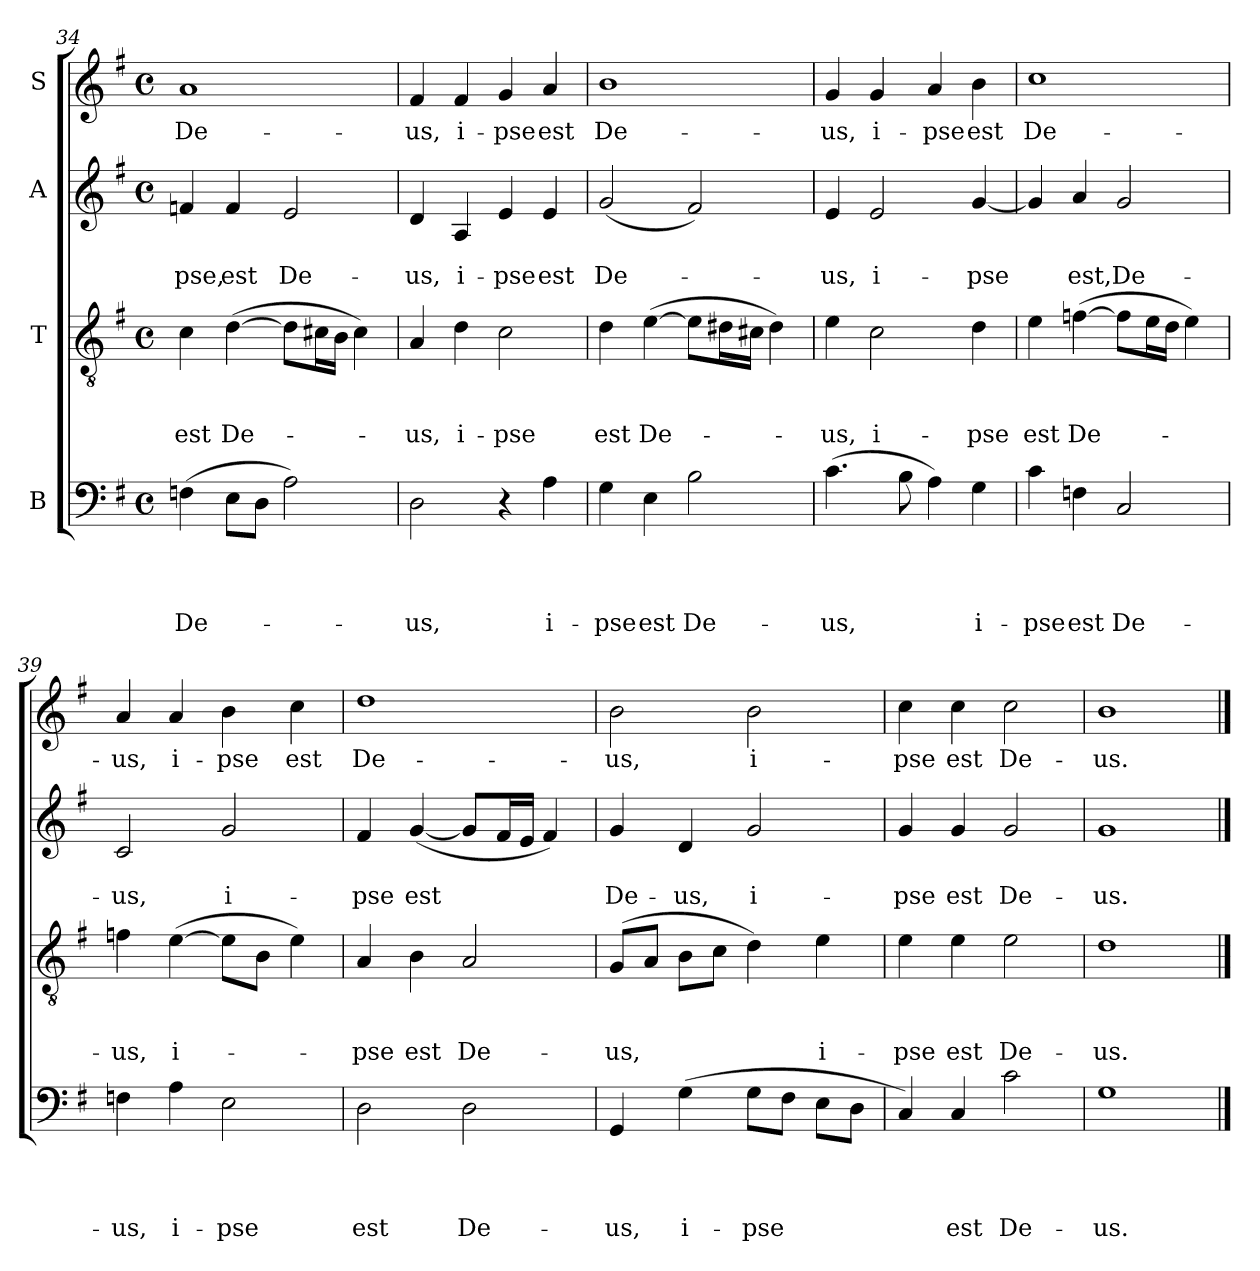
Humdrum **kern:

**kern	**text	**text	**text	**text	**kern	**text	**text	**text	**kern	**text	**text	**kern	**text
*part4	*part4	*part4	*part4	*part4	*part3	*part3	*part3	*part3	*part2	*part2	*part2	*part1	*part1
*staff4	*staff4	*staff4	*staff4	*staff4	*staff3	*staff3	*staff3	*staff3	*staff2	*staff2	*staff2	*staff1	*staff1
*I"B	*	*	*	*	*I"T	*	*	*	*I"A	*	*	*I"S	*
*clefF4	*	*	*	*	*clefGv2	*	*	*	*clefG2	*	*	*clefG2	*
*k[f#]	*	*	*	*	*k[f#]	*	*	*	*k[f#]	*	*	*k[f#]	*
*G:	*	*	*	*	*G:	*	*	*	*G:	*	*	*G:	*
*M4/4	*	*	*	*	*M4/4	*	*	*	*M4/4	*	*	*M4/4	*
*met(c)	*	*	*	*	*met(c)	*	*	*	*met(c)	*	*	*met(c)	*
=34	=34	=34	=34	=34	=34	=34	=34	=34	=34	=34	=34	=34	=34
(4Fn\	.	.	.	De-	4c\	.	.	est	4fn/	.	-pse,	1a	De-
8E\L	.	.	.	.	([4d\	.	.	De-	4f/	.	est	.	.
8D\J	.	.	.	.	.	.	.	.	.	.	.	.	.
2A\)	.	.	.	.	8d\L]	.	.	.	2e/	.	De-	.	.
.	.	.	.	.	16c#X\L	.	.	.	.	.	.	.	.
.	.	.	.	.	16B\JJ	.	.	.	.	.	.	.	.
.	.	.	.	.	4c#\)	.	.	.	.	.	.	.	.
=35	=35	=35	=35	=35	=35	=35	=35	=35	=35	=35	=35	=35	=35
2D\	.	.	.	-us,	4A/	.	.	-us,	4d/	.	-us,	4f#/	-us,
.	.	.	.	.	4d\	.	.	i-	4A/	.	i-	4f#/	i-
4r	.	.	.	.	2c\	.	.	-pse	4e/	.	-pse	4g/	-pse
4A\	.	.	.	i-	.	.	.	.	4e/	.	est	4a/	est
=36	=36	=36	=36	=36	=36	=36	=36	=36	=36	=36	=36	=36	=36
4G\	.	.	.	-pse	4d\	.	.	est	(2g/	.	De-	1b	De-
4E\	.	.	.	est	([4e\	.	.	De-	.	.	.	.	.
2B\	.	.	.	De-	8e\L]	.	.	.	2f#/)	.	.	.	.
.	.	.	.	.	16d#X\L	.	.	.	.	.	.	.	.
.	.	.	.	.	16c#X\JJ	.	.	.	.	.	.	.	.
.	.	.	.	.	4d#\)	.	.	.	.	.	.	.	.
=37	=37	=37	=37	=37	=37	=37	=37	=37	=37	=37	=37	=37	=37
(4.c\	.	.	.	-us,	4e\	.	.	-us,	4e/	.	-us,	4g/	-us,
.	.	.	.	.	2c\	.	.	i-	2e/	.	i-	4g/	i-
8B\	.	.	.	.	.	.	.	.	.	.	.	.	.
4A\)	.	.	.	.	.	.	.	.	.	.	.	4a/	-pse
4G\	.	.	.	i-	4d\	.	.	-pse	[4g/	.	-pse	4b\	est
!!LO:LB:g=z
=38	=38	=38	=38	=38	=38	=38	=38	=38	=38	=38	=38	=38	=38
4c\	.	.	.	-pse	4e\	.	.	est	4g/]	.	.	1cc	De-
4Fn\	.	.	.	est	([4fn\	.	.	De-	4a/	.	est,	.	.
2C/	.	.	.	De-	8f\L]	.	.	.	2g/	.	De-	.	.
.	.	.	.	.	16e\L	.	.	.	.	.	.	.	.
.	.	.	.	.	16d\JJ	.	.	.	.	.	.	.	.
.	.	.	.	.	4e\)	.	.	.	.	.	.	.	.
=39	=39	=39	=39	=39	=39	=39	=39	=39	=39	=39	=39	=39	=39
4Fn\	.	.	.	-us,	4fn\	.	.	-us,	2c/	.	-us,	4a/	-us,
4A\	.	.	.	i-	([4e\	.	.	i-	.	.	.	4a/	i-
2E\	.	.	.	-pse	8e\L]	.	.	.	2g/	.	i-	4b\	-pse
.	.	.	.	.	8B\J	.	.	.	.	.	.	.	.
.	.	.	.	.	4e\)	.	.	.	.	.	.	4cc\	est
=40	=40	=40	=40	=40	=40	=40	=40	=40	=40	=40	=40	=40	=40
2D\	.	.	.	est	4A/	.	.	-pse	4f#/	.	-pse	1dd	De-
.	.	.	.	.	4B\	.	.	est	([4g/	.	est	.	.
2D\	.	.	.	De-	2A/	.	.	De-	8g/L]	.	.	.	.
.	.	.	.	.	.	.	.	.	16f#/L	.	.	.	.
.	.	.	.	.	.	.	.	.	16e/JJ	.	.	.	.
.	.	.	.	.	.	.	.	.	4f#/)	.	.	.	.
=41	=41	=41	=41	=41	=41	=41	=41	=41	=41	=41	=41	=41	=41
4GG/	.	.	.	-us,	(8G/L	.	.	-us,	4g/	.	De-	2b\	-us,
.	.	.	.	.	8A/J	.	.	.	.	.	.	.	.
(4G\	.	.	.	i-	8B\L	.	.	.	4d/	.	-us,	.	.
.	.	.	.	.	8c\J	.	.	.	.	.	.	.	.
8G\L	.	.	.	-pse	4d\)	.	.	.	2g/	.	i-	2b\	i-
8F#\J	.	.	.	.	.	.	.	.	.	.	.	.	.
8E\L	.	.	.	.	4e\	.	.	i-	.	.	.	.	.
8D\J	.	.	.	.	.	.	.	.	.	.	.	.	.
=42	=42	=42	=42	=42	=42	=42	=42	=42	=42	=42	=42	=42	=42
4C/)	.	.	.	.	4e\	.	.	-pse	4g/	.	-pse	4cc\	-pse
4C/	.	.	.	est	4e\	.	.	est	4g/	.	est	4cc\	est
2c\	.	.	.	De-	2e\	.	.	De-	2g/	.	De-	2cc\	De-
=43	=43	=43	=43	=43	=43	=43	=43	=43	=43	=43	=43	=43	=43
1G	.	.	.	-us.	1d	.	.	-us.	1g	.	-us.	1b	-us.
==	==	==	==	==	==	==	==	==	==	==	==	==	==
*-	*-	*-	*-	*-	*-	*-	*-	*-	*-	*-	*-	*-	*-
